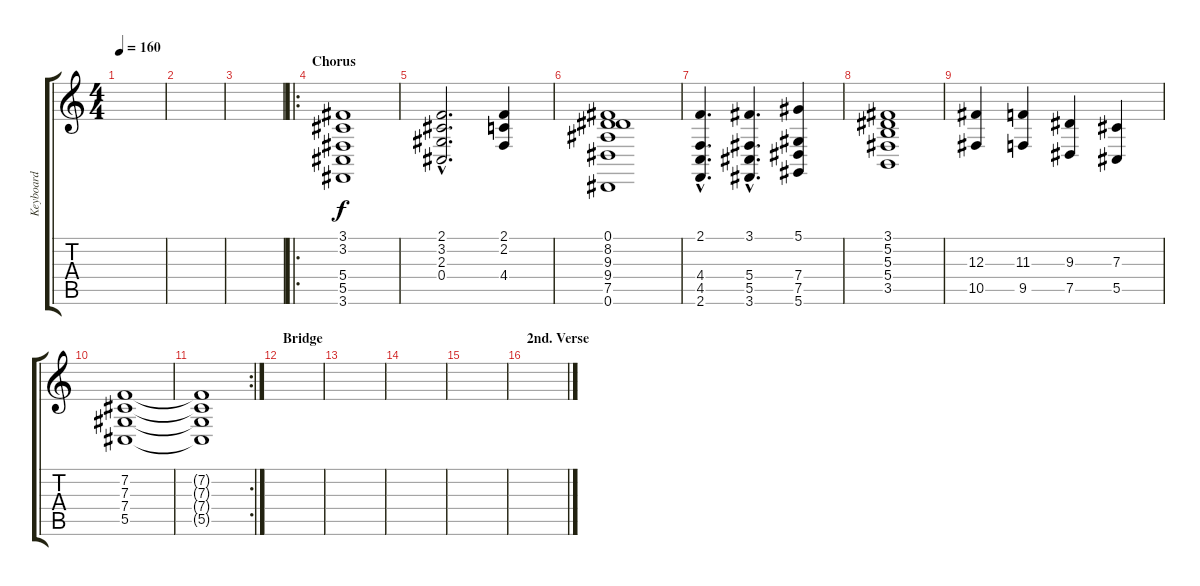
\track ("Keyboard" "Keyboard") {instrument stringensemble1}
\staff {score tabs}
\tuning (Eb4 Bb3 Gb3 Db3 Ab2 Eb2) {hide}
\ts (4 4)
\tempo 160
\clef g2
\ks c
|
|
|
\ro
\section ("" "Chorus")
(3.1 3.2 5.4 5.5 3.6).1 |
(2.1{hac} 3.2{hac} 2.3{hac} 0.4{hac}).2{d} (2.1 2.2 4.4).4 |
(0.1 8.2 9.3 9.4 7.5 0.6).1 |
(2.1{hac} 4.4{hac} 4.5{hac} 2.6{hac}).4{d} (3.1{hac} 5.4{hac} 5.5{hac} 3.6{hac}).4{d} (5.1 7.4 7.5 5.6).4 |
(3.1 5.2 5.3 5.4 3.5).1 |
(12.3 10.5).4 (11.3 9.5).4 (9.3 7.5).4 (7.3 5.5).4 |
(7.2 7.3 7.4 5.5).1 |
\rc 2
(7.2{t} 7.3{t} 7.4{t} 5.5{t}).1 |
\section ("" "Bridge")
|
|
|
|
\section ("" "2nd. Verse")
